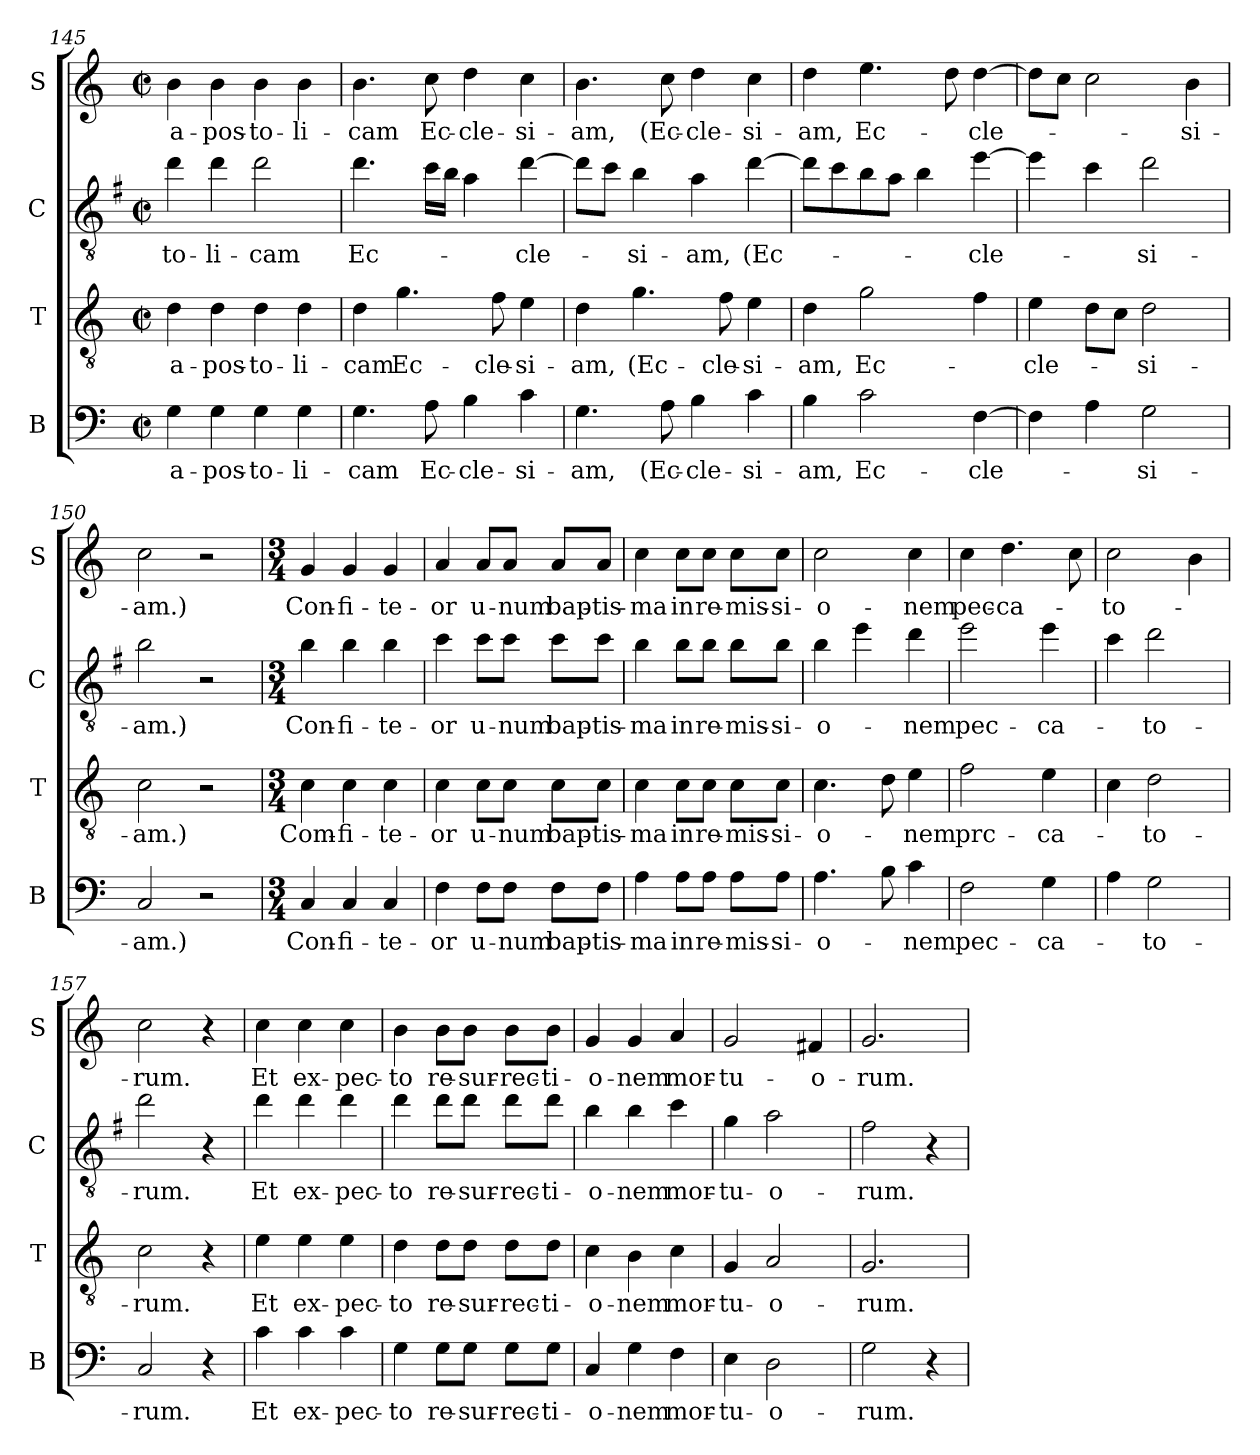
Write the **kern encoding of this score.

**kern	**text	**kern	**text	**kern	**text	**kern	**text
*part4	*part4	*part3	*part3	*part2	*part2	*part1	*part1
*staff4	*staff4	*staff3	*staff3	*staff2	*staff2	*staff1	*staff1
*I"B	*	*I"T	*	*I"C	*	*I"S	*
*I'B	*	*I'T	*	*I'C	*	*I'S	*
*clefF4	*	*clefGv2	*	*clefGv2	*	*clefG2	*
*	*	*	*	*ITrd4c7	*	*	*
*k[]	*	*k[]	*	*k[]	*	*k[]	*
*M2/2	*	*M2/2	*	*M2/2	*	*M2/2	*
*met(c|)	*	*met(c|)	*	*met(c|)	*	*met(c|)	*
=145	=145	=145	=145	=145	=145	=145	=145
!	!LO:LY:b	!	!LO:LY:b	!	!LO:LY:b	!	!LO:LY:b
4G\	a-	4d\	a-	4g\	-to-	4b\	a-
!	!LO:LY:b	!	!LO:LY:b	!	!LO:LY:b	!	!LO:LY:b
4G\	-pos-	4d\	-pos-	4g\	-li-	4b\	-pos-
!	!LO:LY:b	!	!LO:LY:b	!	!LO:LY:b	!	!LO:LY:b
4G\	-to-	4d\	-to-	2g\	-cam	4b\	-to-
!	!LO:LY:b	!	!LO:LY:b	!	!	!	!LO:LY:b
4G\	-li-	4d\	-li-	.	.	4b\	-li-
!!LO:PB:g=z
=146	=146	=146	=146	=146	=146	=146	=146
!	!LO:LY:b	!	!LO:LY:b	!	!LO:LY:b	!	!LO:LY:b
4.G\	-cam	4d\	-cam	4.g\	Ec-	4.b\	-cam
!	!	!	!LO:LY:b	!	!	!	!
.	.	4.g\	Ec-	.	.	.	.
!	!LO:LY:b	!	!	!	!	!	!LO:LY:b
8A\	Ec-	.	.	16f\LL	.	8cc\	Ec-
.	.	.	.	16e\JJ	.	.	.
!	!LO:LY:b	!	!	!	!	!	!LO:LY:b
4B\	-cle-	.	.	4d\	.	4dd\	-cle-
!	!	!	!LO:LY:b	!	!	!	!
.	.	8f\	-cle-	.	.	.	.
!	!LO:LY:b	!	!LO:LY:b	!	!LO:LY:b	!	!LO:LY:b
4c\	-si-	4e\	-si-	[4g\	-cle-	4cc\	-si-
=147	=147	=147	=147	=147	=147	=147	=147
!	!LO:LY:b	!	!LO:LY:b	!	!	!	!LO:LY:b
4.G\	-am,	4d\	-am,	8g\L]	.	4.b\	-am,
.	.	.	.	8f\J	.	.	.
!	!	!	!LO:LY:b	!	!LO:LY:b	!	!
.	.	4.g\	(Ec-	4e\	-si-	.	.
!	!LO:LY:b	!	!	!	!	!	!LO:LY:b
8A\	(Ec-	.	.	.	.	8cc\	(Ec-
!	!LO:LY:b	!	!	!	!LO:LY:b	!	!LO:LY:b
4B\	-cle-	.	.	4d\	-am,	4dd\	-cle-
!	!	!	!LO:LY:b	!	!	!	!
.	.	8f\	-cle-	.	.	.	.
!	!LO:LY:b	!	!LO:LY:b	!	!LO:LY:b	!	!LO:LY:b
4c\	-si-	4e\	-si-	[4g\	(Ec-	4cc\	-si-
=148	=148	=148	=148	=148	=148	=148	=148
!	!LO:LY:b	!	!LO:LY:b	!	!	!	!LO:LY:b
4B\	-am,	4d\	-am,	8g\L]	.	4dd\	-am,
.	.	.	.	8f\	.	.	.
!	!LO:LY:b	!	!LO:LY:b	!	!	!	!LO:LY:b
2c\	Ec-	2g\	Ec-	8e\	.	4.ee\	Ec-
.	.	.	.	8d\J	.	.	.
.	.	.	.	4e\	.	.	.
.	.	.	.	.	.	8dd\	.
!	!LO:LY:b	!	!	!	!LO:LY:b	!	!LO:LY:b
[4F\	-cle-	4f\	.	[4a\	cle-	[4dd\	-cle-
=149	=149	=149	=149	=149	=149	=149	=149
!	!	!	!LO:LY:b	!	!	!	!
4F\]	.	4e\	-cle-	4a\]	.	8dd\L]	.
.	.	.	.	.	.	8cc\J	.
4A\	.	8d\L	.	4f\	.	2cc\	.
.	.	8c\J	.	.	.	.	.
!	!LO:LY:b	!	!LO:LY:b	!	!LO:LY:b	!	!
2G\	-si-	2d\	-si-	2g\	-si-	.	.
!	!	!	!	!	!	!	!LO:LY:b
.	.	.	.	.	.	4b\	-si-
=150	=150	=150	=150	=150	=150	=150	=150
!	!LO:LY:b	!	!LO:LY:b	!	!LO:LY:b	!	!LO:LY:b
2C/	-am.)	2c\	-am.)	2e\	-am.)	2cc\	-am.)
2r	.	2r	.	2r	.	2r	.
!!LO:LB:g=z
=151	=151	=151	=151	=151	=151	=151	=151
*M3/4	*	*M3/4	*	*M3/4	*	*M3/4	*
*	*	*	*	*	*	*MM78	*
!	!LO:LY:b	!	!LO:LY:b	!	!LO:LY:b	!	!LO:LY:b
4C/	Con-	4c\	Com-	4e\	Con-	4g/	Con-
!	!LO:LY:b	!	!LO:LY:b	!	!LO:LY:b	!	!LO:LY:b
4C/	-fi-	4c\	-fi-	4e\	-fi-	4g/	-fi-
!	!LO:LY:b	!	!LO:LY:b	!	!LO:LY:b	!	!LO:LY:b
4C/	-te-	4c\	-te-	4e\	-te-	4g/	-te-
=152	=152	=152	=152	=152	=152	=152	=152
!	!LO:LY:b	!	!LO:LY:b	!	!LO:LY:b	!	!LO:LY:b
4F\	-or	4c\	-or	4f\	-or	4a/	-or
!	!LO:LY:b	!	!LO:LY:b	!	!LO:LY:b	!	!LO:LY:b
8F\L	u-	8c\L	u-	8f\L	u-	8a/L	u-
!	!LO:LY:b	!	!LO:LY:b	!	!LO:LY:b	!	!LO:LY:b
8F\J	-num	8c\J	-num	8f\J	-num	8a/J	-num
!	!LO:LY:b	!	!LO:LY:b	!	!LO:LY:b	!	!LO:LY:b
8F\L	bap-	8c\L	bap-	8f\L	bap-	8a/L	bap-
!	!LO:LY:b	!	!LO:LY:b	!	!LO:LY:b	!	!LO:LY:b
8F\J	-tis-	8c\J	-tis-	8f\J	-tis-	8a/J	-tis-
=153	=153	=153	=153	=153	=153	=153	=153
!	!LO:LY:b	!	!LO:LY:b	!	!LO:LY:b	!	!LO:LY:b
4A\	-ma	4c\	-ma	4e\	-ma	4cc\	-ma
!	!LO:LY:b	!	!LO:LY:b	!	!LO:LY:b	!	!LO:LY:b
8A\L	in	8c\L	in	8e\L	in	8cc\L	in
!	!LO:LY:b	!	!LO:LY:b	!	!LO:LY:b	!	!LO:LY:b
8A\J	re-	8c\J	re-	8e\J	re-	8cc\J	re-
!	!LO:LY:b	!	!LO:LY:b	!	!LO:LY:b	!	!LO:LY:b
8A\L	-mis-	8c\L	-mis-	8e\L	-mis-	8cc\L	-mis-
!	!LO:LY:b	!	!LO:LY:b	!	!LO:LY:b	!	!LO:LY:b
8A\J	-si-	8c\J	-si-	8e\J	-si-	8cc\J	-si-
=154	=154	=154	=154	=154	=154	=154	=154
!	!LO:LY:b	!	!LO:LY:b	!	!LO:LY:b	!	!LO:LY:b
4.A\	-o-	4.c\	-o-	4e\	-o-	2cc\	-o-
.	.	.	.	4a\	.	.	.
8B\	.	8d\	.	.	.	.	.
!	!LO:LY:b	!	!LO:LY:b	!	!LO:LY:b	!	!LO:LY:b
4c\	-nem	4e\	-nem	4g\	-nem	4cc\	-nem
=155	=155	=155	=155	=155	=155	=155	=155
!	!LO:LY:b	!	!LO:LY:b	!	!LO:LY:b	!	!LO:LY:b
2F\	pec-	2f\	prc-	2a\	pec-	4cc\	pec-
!	!	!	!	!	!	!	!LO:LY:b
.	.	.	.	.	.	4.dd\	-ca-
!	!LO:LY:b	!	!LO:LY:b	!	!LO:LY:b	!	!
4G\	-ca-	4e\	-ca-	4a\	-ca-	.	.
.	.	.	.	.	.	8cc\	.
=156	=156	=156	=156	=156	=156	=156	=156
!	!	!	!	!	!	!	!LO:LY:b
4A\	.	4c\	.	4f\	.	2cc\	-to-
!	!LO:LY:b	!	!LO:LY:b	!	!LO:LY:b	!	!
2G\	-to-	2d\	-to-	2g\	-to-	.	.
.	.	.	.	.	.	4b\	.
!!LO:LB:g=z
=157	=157	=157	=157	=157	=157	=157	=157
!	!LO:LY:b	!	!LO:LY:b	!	!LO:LY:b	!	!LO:LY:b
2C/	-rum.	2c\	-rum.	2g\	-rum.	2cc\	-rum.
4r	.	4r	.	4r	.	4r	.
=158	=158	=158	=158	=158	=158	=158	=158
!	!LO:LY:b	!	!LO:LY:b	!	!LO:LY:b	!	!LO:LY:b
4c\	Et	4e\	Et	4g\	Et	4cc\	Et
!	!LO:LY:b	!	!LO:LY:b	!	!LO:LY:b	!	!LO:LY:b
4c\	ex-	4e\	ex-	4g\	ex-	4cc\	ex-
!	!LO:LY:b	!	!LO:LY:b	!	!LO:LY:b	!	!LO:LY:b
4c\	-pec-	4e\	-pec-	4g\	-pec-	4cc\	-pec-
=159	=159	=159	=159	=159	=159	=159	=159
!	!LO:LY:b	!	!LO:LY:b	!	!LO:LY:b	!	!LO:LY:b
4G\	-to	4d\	-to	4g\	-to	4b\	-to
!	!LO:LY:b	!	!LO:LY:b	!	!LO:LY:b	!	!LO:LY:b
8G\L	re-	8d\L	re-	8g\L	re-	8b\L	re-
!	!LO:LY:b	!	!LO:LY:b	!	!LO:LY:b	!	!LO:LY:b
8G\J	-sur-	8d\J	-sur-	8g\J	-sur-	8b\J	-sur-
!	!LO:LY:b	!	!LO:LY:b	!	!LO:LY:b	!	!LO:LY:b
8G\L	-rec-	8d\L	-rec-	8g\L	-rec-	8b\L	-rec-
!	!LO:LY:b	!	!LO:LY:b	!	!LO:LY:b	!	!LO:LY:b
8G\J	-ti-	8d\J	-ti-	8g\J	-ti-	8b\J	-ti-
=160	=160	=160	=160	=160	=160	=160	=160
!	!LO:LY:b	!	!LO:LY:b	!	!LO:LY:b	!	!LO:LY:b
4C/	-o-	4c\	-o-	4e\	-o-	4g/	-o-
!	!LO:LY:b	!	!LO:LY:b	!	!LO:LY:b	!	!LO:LY:b
4G\	-nem	4B\	-nem	4e\	-nem	4g/	-nem
!	!LO:LY:b	!	!LO:LY:b	!	!LO:LY:b	!	!LO:LY:b
4F\	mor-	4c\	mor-	4f\	mor-	4a/	mor-
=161	=161	=161	=161	=161	=161	=161	=161
!	!LO:LY:b	!	!LO:LY:b	!	!LO:LY:b	!	!LO:LY:b
4E\	-tu-	4G/	-tu-	4c\	-tu-	2g/	-tu-
!	!LO:LY:b	!	!LO:LY:b	!	!LO:LY:b	!	!
2D\	-o-	2A/	-o-	2d\	-o-	.	.
!	!	!	!	!	!	!	!LO:LY:b
.	.	.	.	.	.	4f#X/	-o-
=162	=162	=162	=162	=162	=162	=162	=162
!	!LO:LY:b	!	!LO:LY:b	!	!LO:LY:b	!	!LO:LY:b
2G\	-rum.	2.G/	-rum.	2B\	-rum.	2.g/	-rum.
4r	.	.	.	4r	.	.	.
=	=	=	=	=	=	=	=
*-	*-	*-	*-	*-	*-	*-	*-
